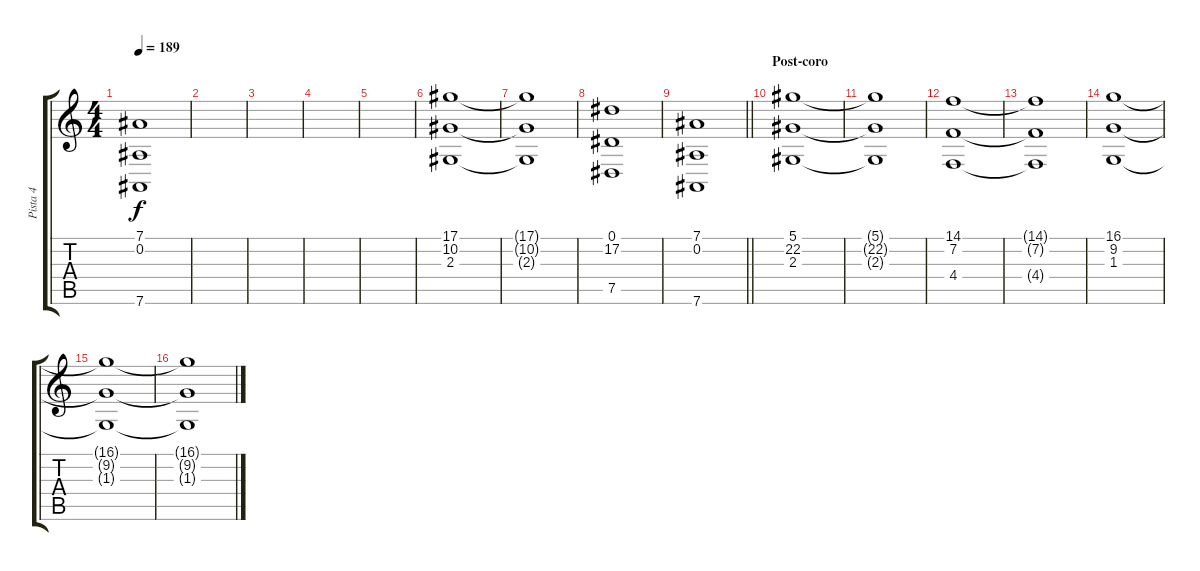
\track ("Pista 4" "Pista 4") {instrument stringensemble1}
\staff {score tabs}
\tuning (Eb4 Bb3 Gb3 Db3 Ab2 Eb2) {hide}
\ts (4 4)
\tempo 189
\clef g2
\ks c
(7.1 0.2 7.6).1{dy f} |
|
|
|
|
(17.1 10.2 2.3).1 |
(17.1{t} 10.2{t} 2.3{t}).1 |
(0.1 17.2 7.5).1 |
\barLineRight lightlight
(7.1 0.2 7.6).1 |
\section ("" "Post-coro")
(5.1 22.2 2.3).1 |
(5.1{t} 22.2{t} 2.3{t}).1 |
(14.1 7.2 4.4).1 |
(14.1{t} 7.2{t} 4.4{t}).1 |
(16.1 9.2 1.3).1 |
(16.1{t} 9.2{t} 1.3{t}).1 |
(16.1{t} 9.2{t} 1.3{t}).1
